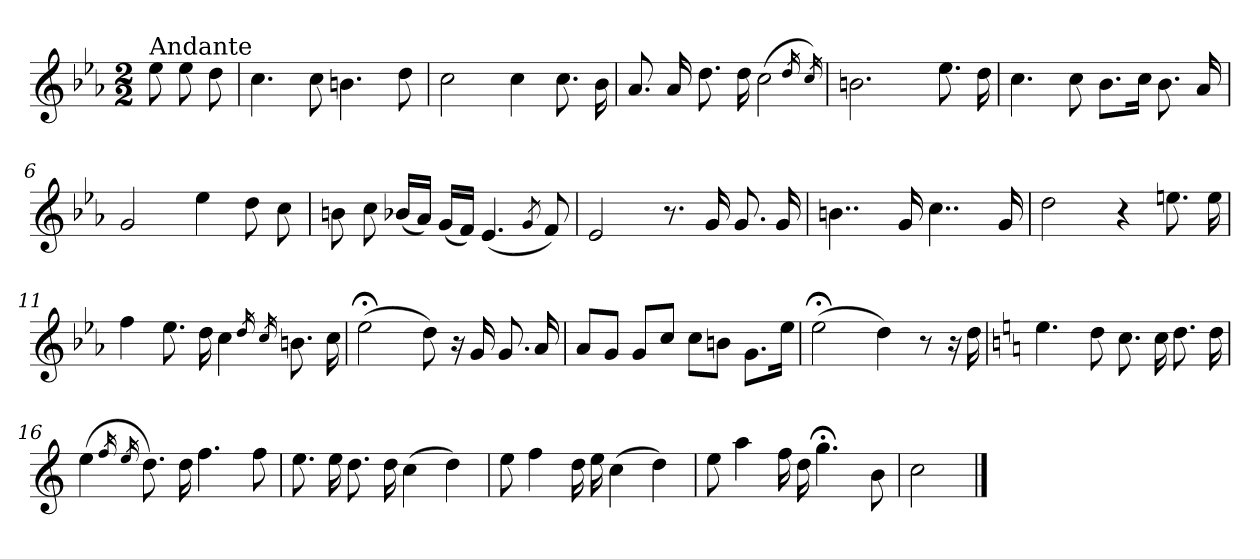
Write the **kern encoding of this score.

**kern
*part1
*staff1
*clefG2
*k[b-e-a-]
*c:
*M2/2
=
!LO:TX:a:t=Andante
8ee-\
8ee-\
8dd\
=1
4.cc\
8cc\
4.bn\
8dd\
=2
2cc\
4cc\
8.cc\
16b-\
=3
8.a-/
16a-/
8.dd\
16dd\
(>2cc\
16qdd/
16qcc/)
=4
2.bn\
8.ee-\
16dd\
!!LO:LB:g=z
=5
4.cc\
8cc\
8.b-\L
16cc\Jk
8.b-\
16a-/
=6
2g/
4ee-\
8dd\
8cc\
=7
8bn\
8cc\
(<16b-X/LL
16a-/JJ)
(<16g/LL
16f/JJ)
(<4.e-/
8qg/
8f/)
=8
2e-/
8.r
16g/
8.g/
16g/
!!LO:LB:g=z
=9
4..bn\
16g/
4..cc\
16g/
=10
2dd\
4r
8.een\
16ee\
=11
4ff\
8.ee-\
16dd\
4cc\
16qdd/
16qcc/
8.bn\
16cc\
=12
(>2ee-;<\
8dd\)
16r
16g/
8.g/
16a-/
!!LO:LB:g=z
=13
8a-/L
8g/J
8g/L
8cc/J
8cc\L
8bn\J
8.g\L
16ee-\Jk
=14
(>2ee-;<\
4dd\)
8r
16r
16dd\
=15
*k[]
4.ee\
8dd\
8.cc\
16cc\
8.dd\
16dd\
=16
(>4ee\
16qff/
16qee/
8.dd\)
16dd\
4.ff\
8ff\
!!LO:LB:g=z
=17
8.ee\
16ee\
8.dd\
16dd\
(>4cc\
4dd\)
=18
8ee\
4ff\
16dd\
16ee\
(>4cc\
4dd\)
=19
8ee\
4aa\
16ff\
16dd\
4.gg;<\
8b\
=20
2cc\
==
*-
